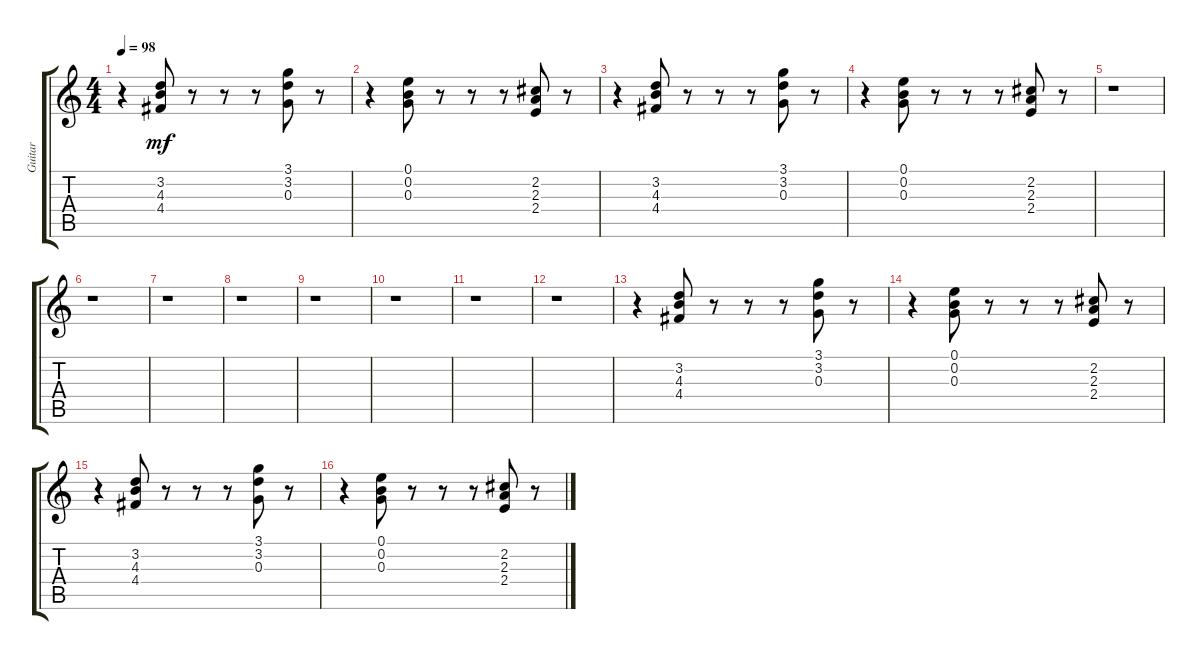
\track ("Guitar" "Guitar") {instrument electricguitarjazz}
\staff {score tabs}
\tuning (E4 B3 G3 D3 A2 E2) {hide}
\ts (4 4)
\tempo 98
\clef g2
\ks c
r.4{dy mf} (3.2 4.3 4.4).8 r.8 r.8 r.8 (3.1 3.2 0.3).8 r.8 |
r.4 (0.1 0.2 0.3).8 r.8 r.8 r.8 (2.2 2.3 2.4).8 r.8 |
r.4 (3.2 4.3 4.4).8 r.8 r.8 r.8 (3.1 3.2 0.3).8 r.8 |
r.4 (0.1 0.2 0.3).8 r.8 r.8 r.8 (2.2 2.3 2.4).8 r.8 |
r.1 |
r.1 |
r.1 |
r.1 |
r.1 |
r.1 |
r.1 |
r.1 |
r.4 (3.2 4.3 4.4).8 r.8 r.8 r.8 (3.1 3.2 0.3).8 r.8 |
r.4 (0.1 0.2 0.3).8 r.8 r.8 r.8 (2.2 2.3 2.4).8 r.8 |
r.4 (3.2 4.3 4.4).8 r.8 r.8 r.8 (3.1 3.2 0.3).8 r.8 |
r.4 (0.1 0.2 0.3).8 r.8 r.8 r.8 (2.2 2.3 2.4).8 r.8
